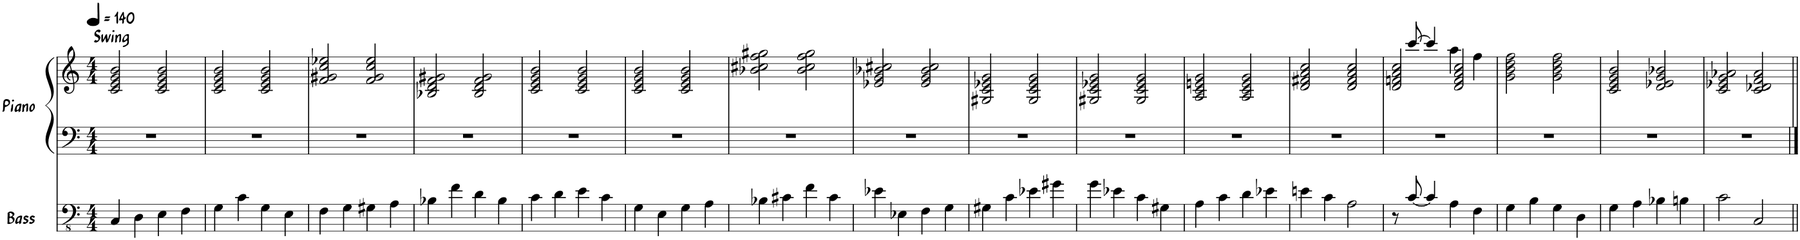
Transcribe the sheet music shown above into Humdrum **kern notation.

**kern	**kern	**kern
*part2	*part1	*part1
*staff3	*staff2	*staff1
*I"Bass	*I"Piano	*
*I'Bass	*I'Piano	*
*clefFv4	*clefF4	*clefG2
*k[]	*k[]	*k[]
*M4/4	*M4/4	*M4/4
*MM140	*MM140	*MM140
=1	=1	=1
!	!	!LO:TX:a:t=Swing
4CC/	1r	2c/ 2e/ 2g/ 2b/
4DD\	.	.
4EE\	.	2c/ 2e/ 2g/ 2b/
4FF\	.	.
=2	=2	=2
4GG\	1r	2c/ 2e/ 2g/ 2b/
4C\	.	.
4GG\	.	2c/ 2e/ 2g/ 2b/
4EE\	.	.
=3	=3	=3
4FF\	1r	2f/ 2g#X/ 2cc/ 2ee-X/
4GG\	.	.
4GG#X\	.	2f/ 2g#/ 2cc/ 2ee-/
4AA\	.	.
=4	=4	=4
4BB-X\	1r	2B-X/ 2d/ 2f/ 2g#X/
4F\	.	.
4D\	.	2B-/ 2d/ 2f/ 2g#/
4BB-\	.	.
=5	=5	=5
4C\	1r	2c/ 2e/ 2g/ 2b/
4D\	.	.
4E\	.	2c/ 2e/ 2g/ 2b/
4C\	.	.
=6	=6	=6
4GG\	1r	2c/ 2e/ 2g/ 2b/
4EE\	.	.
4GG\	.	2c/ 2e/ 2g/ 2b/
4AA\	.	.
=7	=7	=7
4BB-X\	1r	2b-X\ 2cc#X\ 2ff\ 2gg#X\
4C#X\	.	.
4F\	.	2b-\ 2cc#\ 2ff\ 2gg#\
4C#\	.	.
=8	=8	=8
4E-X\	1r	2e-X/ 2g/ 2b-X/ 2cc#X/
4EE-X\	.	.
4FF\	.	2e-/ 2g/ 2b-/ 2cc#/
4GG\	.	.
=9	=9	=9
4GG#X\	1r	2G#X/ 2c/ 2e-X/ 2g/
4C\	.	.
4E-X\	.	2G#/ 2c/ 2e-/ 2g/
4G#X\	.	.
=10	=10	=10
4G\	1r	2G#X/ 2c/ 2e-X/ 2g/
4E-X\	.	.
4C\	.	2G#/ 2c/ 2e-/ 2g/
4GG#X\	.	.
=11	=11	=11
4AA\	1r	2A/ 2c/ 2en/ 2g/
4C\	.	.
4D\	.	2A/ 2c/ 2e/ 2g/
4E-X\	.	.
=12	=12	=12
4En\	1r	2d/ 2f#X/ 2a/ 2cc/
4C\	.	.
2AA\	.	2d/ 2f#/ 2a/ 2cc/
=13	=13	=13
*	*	*^
8r	1r	2d/ 2fn/ 2a/ 2cc/	8ryy
[8C/	.	.	[8ccc/
4C/]	.	.	4ccc/]
4AA\	.	2d/ 2f/ 2a/ 2cc/	4aa\
4FF\	.	.	4ff\
*	*	*v	*v
=14	=14	=14
4GG\	1r	2g\ 2b\ 2dd\ 2ff\
4BB\	.	.
4GG\	.	2g\ 2b\ 2dd\ 2ff\
4DD\	.	.
=15	=15	=15
4GG\	1r	2c/ 2e/ 2g/ 2b/
4AA\	.	.
4BB-X\	.	2d/ 2e-X/ 2g/ 2b-X/
4BBn\	.	.
=16	=16	=16
2C\	1r	2c/ 2e-X/ 2g/ 2a-X/
2CC/	.	2c/ 2d-X/ 2f/ 2a-/
=||	=||	=||
*-	*-	*-
